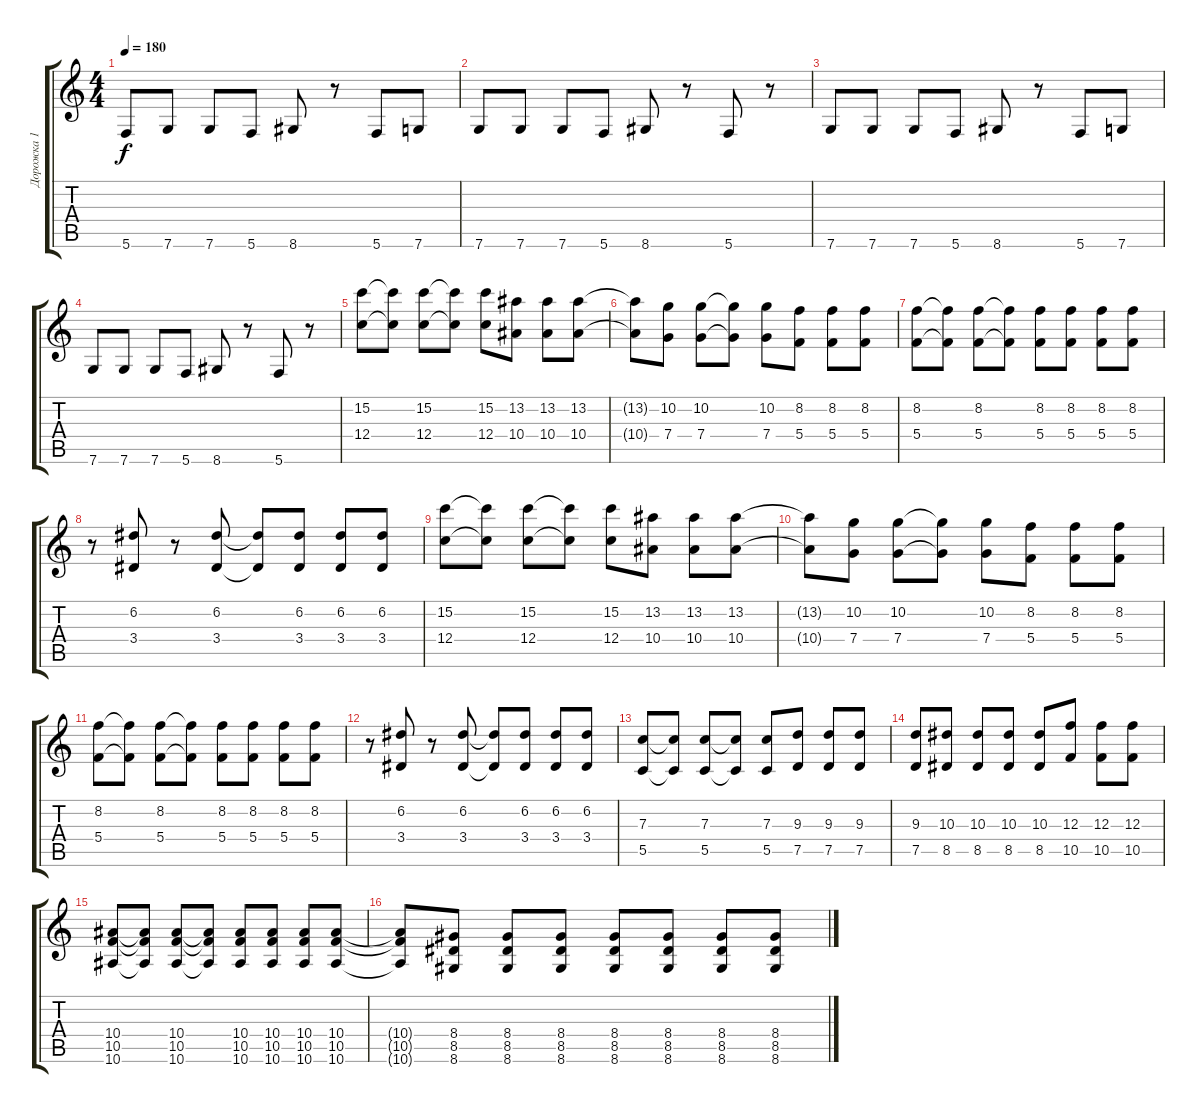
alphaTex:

\track ("Дорожка 1" "Дорожка 1") {instrument overdrivenguitar}
\staff {score tabs}
\tuning (D4 A3 F3 C3 G2 C2) {hide}
\ts (4 4)
\tempo 180
\clef g2
\ks c
5.6.8{dy f} 7.6.8 7.6.8 5.6.8 8.6.8 r.8 5.6.8 7.6.8 |
7.6.8 7.6.8 7.6.8 5.6.8 8.6.8 r.8 5.6.8 r.8 |
7.6.8 7.6.8 7.6.8 5.6.8 8.6.8 r.8 5.6.8 7.6.8 |
7.6.8 7.6.8 7.6.8 5.6.8 8.6.8 r.8 5.6.8 r.8 |
(15.2 12.4).8 (15.2{t} 12.4{t}).8 (15.2 12.4).8 (15.2{t} 12.4{t}).8 (15.2 12.4).8 (13.2 10.4).8 (13.2 10.4).8 (13.2 10.4).8 |
(13.2{t} 10.4{t}).8 (10.2 7.4).8 (10.2 7.4).8 (10.2{t} 7.4{t}).8 (10.2 7.4).8 (8.2 5.4).8 (8.2 5.4).8 (8.2 5.4).8 |
(8.2 5.4).8 (8.2{t} 5.4{t}).8 (8.2 5.4).8 (8.2{t} 5.4{t}).8 (8.2 5.4).8 (8.2 5.4).8 (8.2 5.4).8 (8.2 5.4).8 |
r.8 (6.2 3.4).8 r.8 (6.2 3.4).8 (6.2{t} 3.4{t}).8 (6.2 3.4).8 (6.2 3.4).8 (6.2 3.4).8 |
(15.2 12.4).8 (15.2{t} 12.4{t}).8 (15.2 12.4).8 (15.2{t} 12.4{t}).8 (15.2 12.4).8 (13.2 10.4).8 (13.2 10.4).8 (13.2 10.4).8 |
(13.2{t} 10.4{t}).8 (10.2 7.4).8 (10.2 7.4).8 (10.2{t} 7.4{t}).8 (10.2 7.4).8 (8.2 5.4).8 (8.2 5.4).8 (8.2 5.4).8 |
(8.2 5.4).8 (8.2{t} 5.4{t}).8 (8.2 5.4).8 (8.2{t} 5.4{t}).8 (8.2 5.4).8 (8.2 5.4).8 (8.2 5.4).8 (8.2 5.4).8 |
r.8 (6.2 3.4).8 r.8 (6.2 3.4).8 (6.2{t} 3.4{t}).8 (6.2 3.4).8 (6.2 3.4).8 (6.2 3.4).8 |
(7.3 5.5).8 (7.3{t} 5.5{t}).8 (7.3 5.5).8 (7.3{t} 5.5{t}).8 (7.3 5.5).8 (9.3 7.5).8 (9.3 7.5).8 (9.3 7.5).8 |
(9.3 7.5).8 (10.3 8.5).8 (10.3 8.5).8 (10.3 8.5).8 (10.3 8.5).8 (12.3 10.5).8 (12.3 10.5).8 (12.3 10.5).8 |
(10.4 10.5 10.6).8 (10.4{t} 10.5{t} 10.6{t}).8 (10.4 10.5 10.6).8 (10.4{t} 10.5{t} 10.6{t}).8 (10.4 10.5 10.6).8 (10.4 10.5 10.6).8 (10.4 10.5 10.6).8 (10.4 10.5 10.6).8 |
(10.4{t} 10.5{t} 10.6{t}).8 (8.4 8.5 8.6).8 (8.4 8.5 8.6).8 (8.4 8.5 8.6).8 (8.4 8.5 8.6).8 (8.4 8.5 8.6).8 (8.4 8.5 8.6).8 (8.4 8.5 8.6).8
